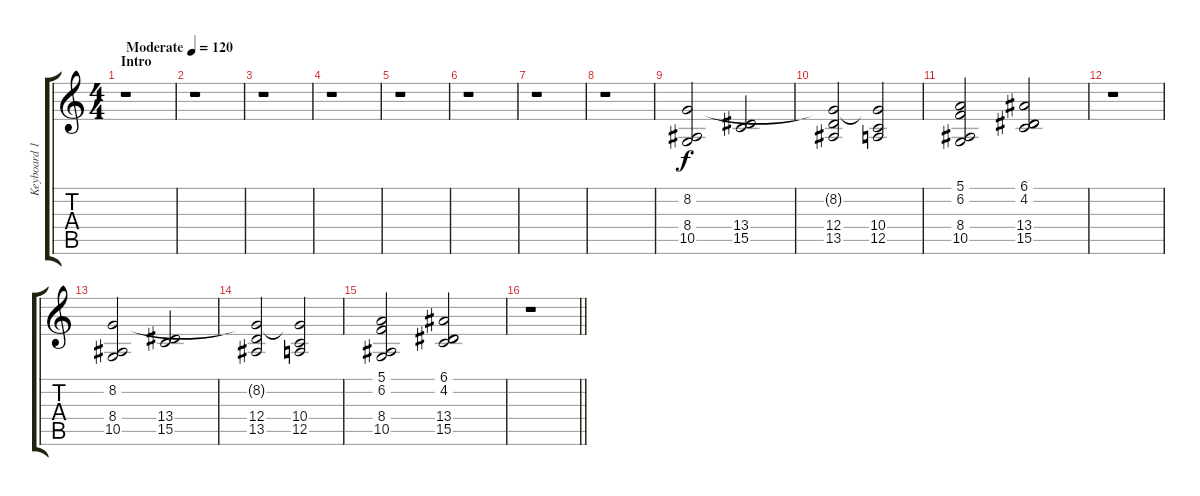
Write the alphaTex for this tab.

\track ("Keyboard 1" "Keyboard 1") {instrument choiraahs}
\staff {score tabs}
\tuning (E4 B3 G3 D3 A2 E2) {hide}
\ts (4 4)
\section ("" "Intro")
\tempo (120 "Moderate")
\clef g2
\ks c
r.1{dy f instrument choiraahs} |
r.1 |
r.1 |
r.1 |
r.1 |
r.1 |
r.1 |
r.1 |
(8.2 8.4 10.5).2 (13.4 15.5).2 |
(8.2{t} 12.4 13.5).2 (8.2{t} 10.4 12.5).2 |
(5.1 6.2 8.4 10.5).2 (6.1 4.2 13.4 15.5).2 |
r.1 |
(8.2 8.4 10.5).2 (13.4 15.5).2 |
(8.2{t} 12.4 13.5).2 (8.2{t} 10.4 12.5).2 |
(5.1 6.2 8.4 10.5).2 (6.1 4.2 13.4 15.5).2 |
\barLineRight lightlight
r.1
